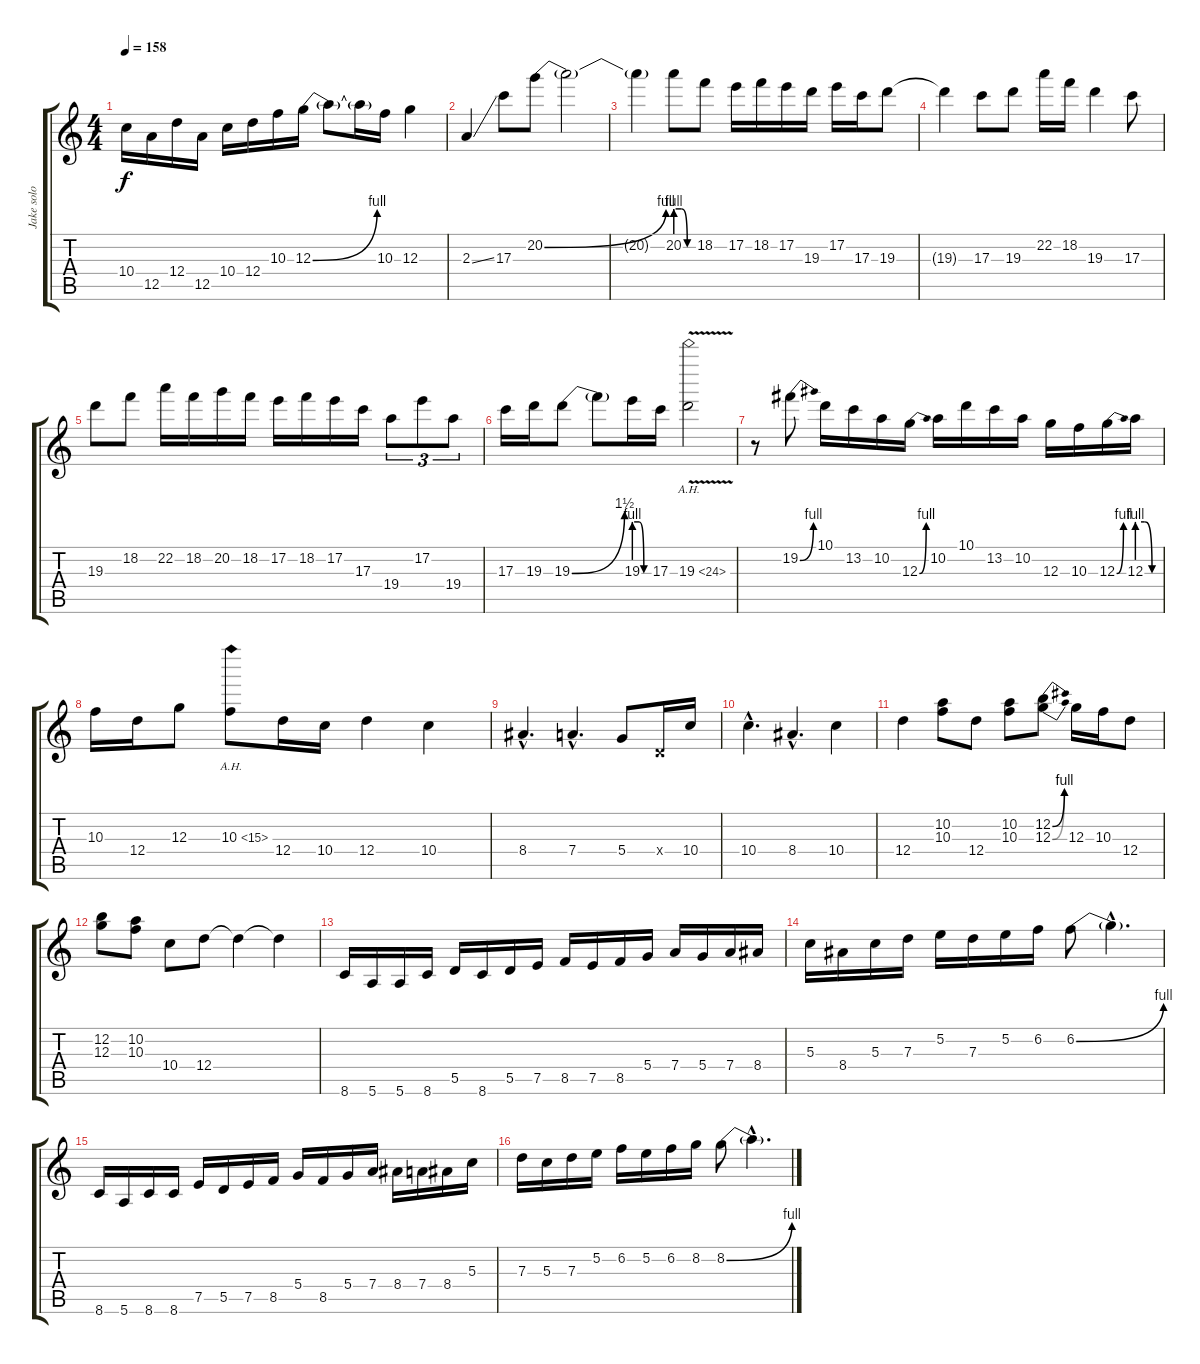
\track ("Jake solo" "Jake solo") {instrument distortionguitar}
\staff {score tabs}
\tuning (E4 B3 G3 D3 A2 E2) {hide}
\ts (4 4)
\tempo 158
\clef g2
\ks c
10.4.16{dy f} 12.5.16 12.4.16 12.5.16 10.4.16 12.4.16 10.3.16 12.3{be (bend 0 0 60 4)}.16 12.3{t}.8 12.3{t}.16 10.3.16 12.3.4 |
2.3{ss}.4 17.3.8 20.2{be (bend 0 0 60 4)}.8 20.2{t}.2 |
20.2{t}.4 20.2{be (custom 0 4 20 4 40 0 60 0)}.8 18.2.8 17.2.16 18.2.16 17.2.16 19.3.16 17.2.16 17.3.16 19.3.8 |
19.3{t}.4 17.3.8 19.3.8 22.2.16 18.2.16 19.3.4 17.3.8 |
19.3.8 18.2.8 22.2.16 18.2.16 20.2.16 18.2.16 17.2.16 18.2.16 17.2.16 17.3.16 19.4.8{tu (3 2)} 17.2.8{tu (3 2)} 19.4.8{tu (3 2)} |
17.3.16 19.3.16 19.3{be (bend 0 0 60 6)}.8 19.3{t}.8 19.3{be (custom 0 4 20 4 40 0 60 0)}.16 17.3.16 19.3{ah 5 v}.2 |
r.8 19.2{be (bend 0 0 60 4)}.8 10.1.16 13.2.16 10.2.16 12.3{be (bend 0 0 60 4)}.16 10.2.16 10.1.16 13.2.16 10.2.16 12.3.16 10.3.16 12.3{be (bend 0 0 60 4)}.16 12.3{be (custom 0 4 20 4 40 0 60 0)}.16 |
10.3.16 12.4.16 12.3.8 10.3{ah 5}.8 12.4.16 10.4.16 12.4.4 10.4.4 |
8.4{hac}.4{d} 7.4{hac}.4{d} 5.4.8 0.4{x}.16 10.4.16 |
10.4{hac}.4{d} 8.4{hac}.4{d} 10.4.4 |
12.4.4 (10.2 10.3).8 12.4.8 (10.2 10.3).8 (12.2{be (bend 0 0 60 4)} 12.3{be (bend 0 0 60 4)}).8 12.3.16 10.3.16 12.4.8 |
(12.2 12.3).8 (10.2 10.3).8 10.4.8 12.4.8 12.4{t}.4 12.4{t}.4 |
8.6.16 5.6.16 5.6.16 8.6.16 5.5.16 8.6.16 5.5.16 7.5.16 8.5.16 7.5.16 8.5.16 5.4.16 7.4.16 5.4.16 7.4.16 8.4.16 |
5.3.16 8.4.16 5.3.16 7.3.16 5.2.16 7.3.16 5.2.16 6.2.16 6.2{be (bend 0 0 60 4)}.8 6.2{hac t}.4{d} |
8.6.16 5.6.16 8.6.16 8.6.16 7.5.16 5.5.16 7.5.16 8.5.16 5.4.16 8.5.16 5.4.16 7.4.16 8.4.16 7.4.16 8.4.16 5.3.16 |
7.3.16 5.3.16 7.3.16 5.2.16 6.2.16 5.2.16 6.2.16 8.2.16 8.2{be (bend 0 0 60 4)}.8 8.2{hac t}.4{d}
